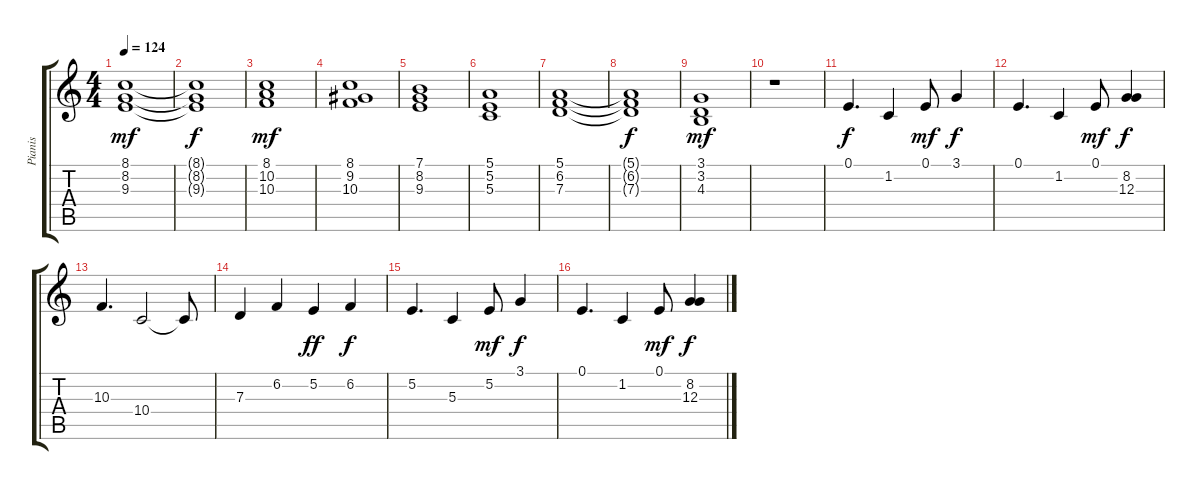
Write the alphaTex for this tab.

\track ("Pianis" "Pianis") {instrument electricpiano1}
\staff {score tabs}
\tuning (E4 B3 G3 D3 A2 E2) {hide}
\ts (4 4)
\tempo 124
\clef g2
\ks c
(8.1 8.2 9.3).1{dy mf} |
(8.1{t} 8.2{t} 9.3{t}).1{dy f} |
(8.1 10.2 10.3).1{dy mf} |
(8.1 9.2 10.3).1 |
(7.1 8.2 9.3).1 |
(5.1 5.2 5.3).1 |
(5.1 6.2 7.3).1 |
(5.1{t} 6.2{t} 7.3{t}).1{dy f} |
(3.1 3.2 4.3).1{dy mf} |
r.1 |
0.1.4{d dy f} 1.2.4 0.1.8{dy mf} 3.1.4{dy f} |
0.1.4{d} 1.2.4 0.1.8{dy mf} (8.2 12.3).4{dy f} |
10.3.4{d} 10.4.2 10.4{t}.8 |
7.3.4 6.2.4 5.2.4{dy ff} 6.2.4{dy f} |
5.2.4{d} 5.3.4 5.2.8{dy mf} 3.1.4{dy f} |
0.1.4{d} 1.2.4 0.1.8{dy mf} (8.2 12.3).4{dy f}
